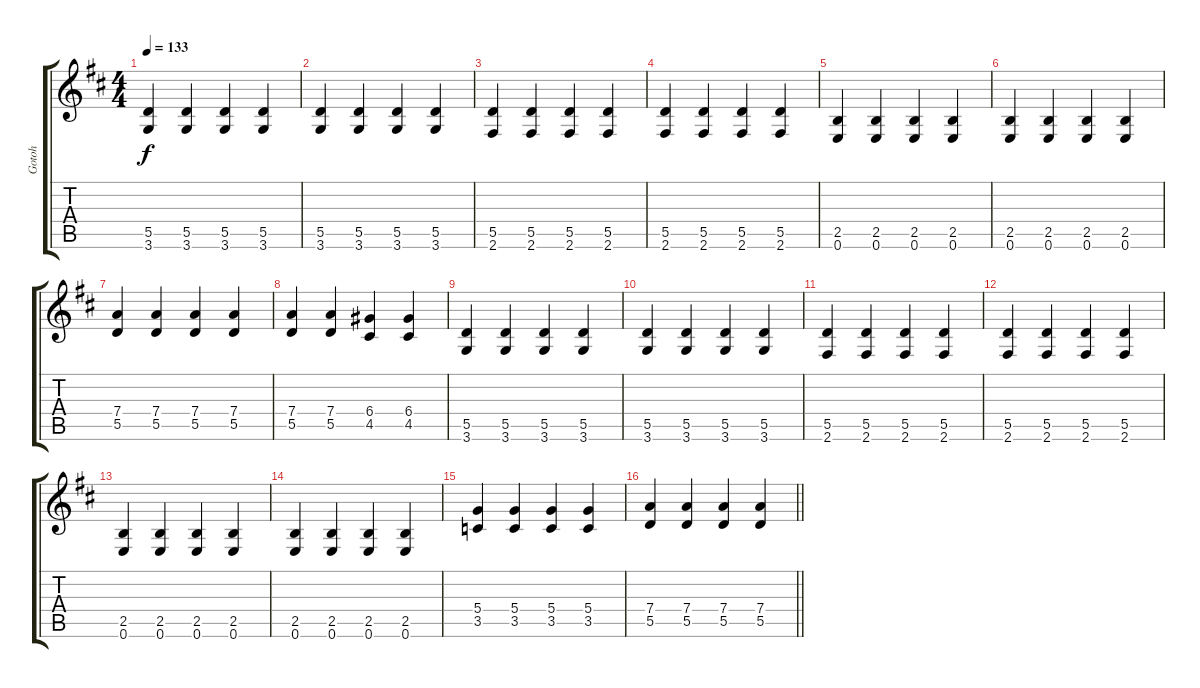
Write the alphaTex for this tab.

\track ("Gotoh" "Gotoh") {instrument overdrivenguitar}
\staff {score tabs}
\tuning (E4 B3 G3 D3 A2 E2) {hide}
\ts (4 4)
\tempo 133
\clef g2
\ks d
(5.5 3.6).4{dy f} (5.5 3.6).4 (5.5 3.6).4 (5.5 3.6).4 |
(5.5 3.6).4 (5.5 3.6).4 (5.5 3.6).4 (5.5 3.6).4 |
(5.5 2.6).4 (5.5 2.6).4 (5.5 2.6).4 (5.5 2.6).4 |
(5.5 2.6).4 (5.5 2.6).4 (5.5 2.6).4 (5.5 2.6).4 |
(2.5 0.6).4 (2.5 0.6).4 (2.5 0.6).4 (2.5 0.6).4 |
(2.5 0.6).4 (2.5 0.6).4 (2.5 0.6).4 (2.5 0.6).4 |
(7.4 5.5).4 (7.4 5.5).4 (7.4 5.5).4 (7.4 5.5).4 |
(7.4 5.5).4 (7.4 5.5).4 (6.4 4.5).4 (6.4 4.5).4 |
(5.5 3.6).4 (5.5 3.6).4 (5.5 3.6).4 (5.5 3.6).4 |
(5.5 3.6).4 (5.5 3.6).4 (5.5 3.6).4 (5.5 3.6).4 |
(5.5 2.6).4 (5.5 2.6).4 (5.5 2.6).4 (5.5 2.6).4 |
(5.5 2.6).4 (5.5 2.6).4 (5.5 2.6).4 (5.5 2.6).4 |
(2.5 0.6).4 (2.5 0.6).4 (2.5 0.6).4 (2.5 0.6).4 |
(2.5 0.6).4 (2.5 0.6).4 (2.5 0.6).4 (2.5 0.6).4 |
(5.4 3.5).4 (5.4 3.5).4 (5.4 3.5).4 (5.4 3.5).4 |
\barLineRight lightlight
(7.4 5.5).4 (7.4 5.5).4 (7.4 5.5).4 (7.4 5.5).4
